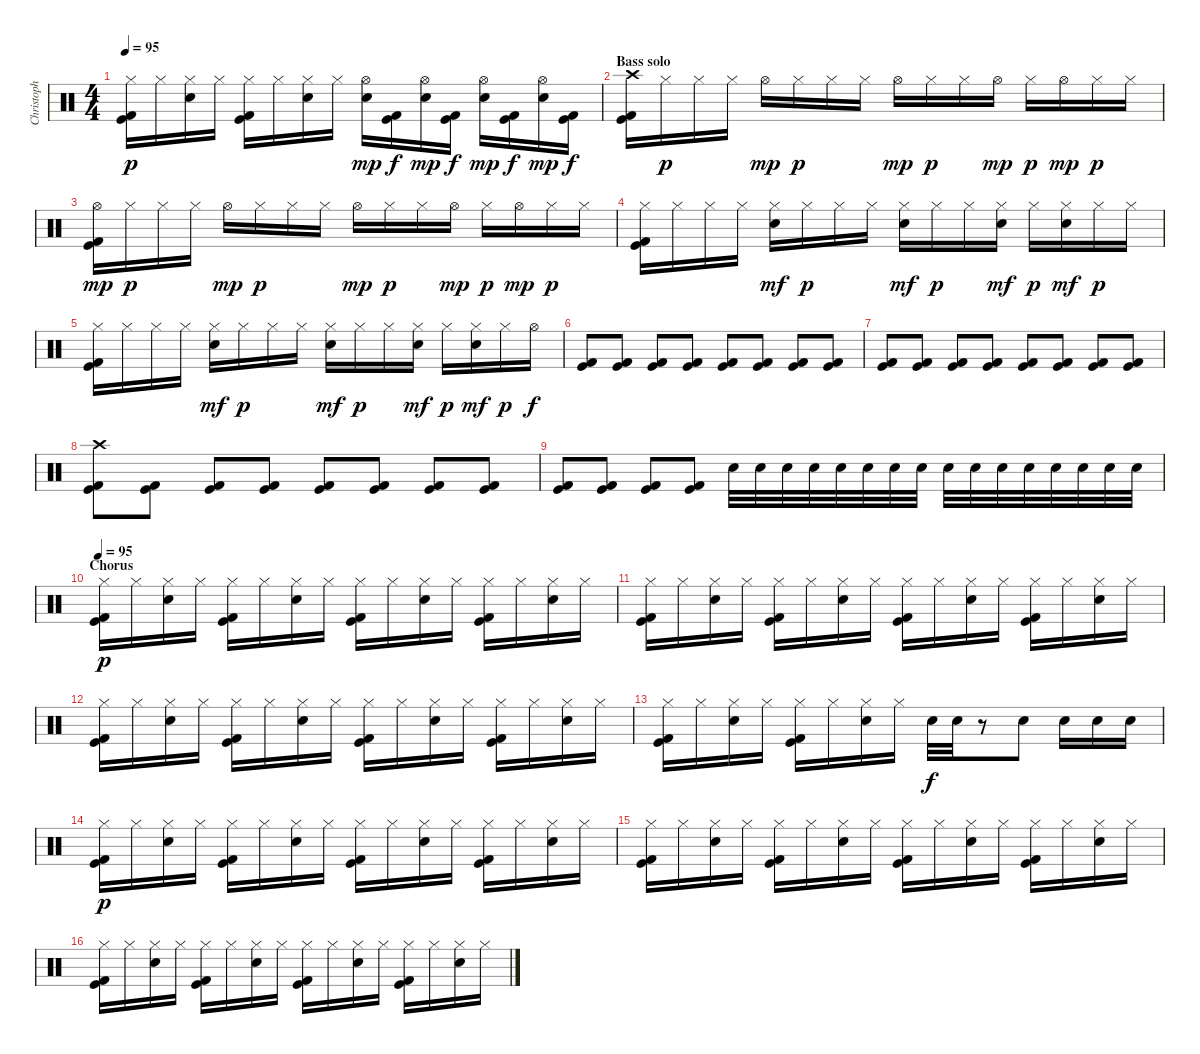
\track ("Christoph (Drums)" "Christoph ") {instrument percussion}
\staff {score}
\articulation defaults
\ts (4 4)
\tempo 95
\clef neutral
\ks c
("Hi-Hat (closed)" "Kick (hit) 2" "Kick (hit)").16{dy p} "Hi-Hat (closed)".16 ("Hi-Hat (closed)" "Snare (hit) 2").16 "Hi-Hat (closed)".16 ("Hi-Hat (closed)" "Kick (hit) 2" "Kick (hit)").16 "Hi-Hat (closed)".16 ("Hi-Hat (closed)" "Snare (hit) 2").16 "Hi-Hat (closed)".16 ("Hi-Hat (open)" "Snare (hit) 2").16{dy mp} ("Kick (hit) 2" "Kick (hit)").16{dy f} ("Hi-Hat (open)" "Snare (hit) 2").16{dy mp} ("Kick (hit) 2" "Kick (hit)").16{dy f} ("Hi-Hat (open)" "Snare (hit) 2").16{dy mp} ("Kick (hit) 2" "Kick (hit)").16{dy f} ("Hi-Hat (open)" "Snare (hit) 2").16{dy mp} ("Kick (hit) 2" "Kick (hit)").16{dy f} |
\section ("" "Bass solo")
("Crash high (hit)" "Kick (hit) 2" "Kick (hit)").16 "Hi-Hat (closed)".16{dy p} "Hi-Hat (closed)".16 "Hi-Hat (closed)".16 "Hi-Hat (open)".16{dy mp} "Hi-Hat (closed)".16{dy p} "Hi-Hat (closed)".16 "Hi-Hat (closed)".16 "Hi-Hat (open)".16{dy mp} "Hi-Hat (closed)".16{dy p} "Hi-Hat (closed)".16 "Hi-Hat (open)".16{dy mp} "Hi-Hat (closed)".16{dy p} "Hi-Hat (open)".16{dy mp} "Hi-Hat (closed)".16{dy p} "Hi-Hat (closed)".16 |
("Hi-Hat (open)" "Kick (hit) 2" "Kick (hit)").16{dy mp} "Hi-Hat (closed)".16{dy p} "Hi-Hat (closed)".16 "Hi-Hat (closed)".16 "Hi-Hat (open)".16{dy mp} "Hi-Hat (closed)".16{dy p} "Hi-Hat (closed)".16 "Hi-Hat (closed)".16 "Hi-Hat (open)".16{dy mp} "Hi-Hat (closed)".16{dy p} "Hi-Hat (closed)".16 "Hi-Hat (open)".16{dy mp} "Hi-Hat (closed)".16{dy p} "Hi-Hat (open)".16{dy mp} "Hi-Hat (closed)".16{dy p} "Hi-Hat (closed)".16 |
("Hi-Hat (closed)" "Kick (hit) 2" "Kick (hit)").16 "Hi-Hat (closed)".16 "Hi-Hat (closed)".16 "Hi-Hat (closed)".16 ("Hi-Hat (closed)" "Snare (hit) 2").16{dy mf} "Hi-Hat (closed)".16{dy p} "Hi-Hat (closed)".16 "Hi-Hat (closed)".16 ("Hi-Hat (closed)" "Snare (hit) 2").16{dy mf} "Hi-Hat (closed)".16{dy p} "Hi-Hat (closed)".16 ("Hi-Hat (closed)" "Snare (hit) 2").16{dy mf} "Hi-Hat (closed)".16{dy p} ("Hi-Hat (closed)" "Snare (hit) 2").16{dy mf} "Hi-Hat (closed)".16{dy p} "Hi-Hat (closed)".16 |
("Hi-Hat (closed)" "Kick (hit) 2" "Kick (hit)").16 "Hi-Hat (closed)".16 "Hi-Hat (closed)".16 "Hi-Hat (closed)".16 ("Hi-Hat (closed)" "Snare (hit) 2").16{dy mf} "Hi-Hat (closed)".16{dy p} "Hi-Hat (closed)".16 "Hi-Hat (closed)".16 ("Hi-Hat (closed)" "Snare (hit) 2").16{dy mf} "Hi-Hat (closed)".16{dy p} "Hi-Hat (closed)".16 ("Hi-Hat (closed)" "Snare (hit) 2").16{dy mf} "Hi-Hat (closed)".16{dy p} ("Hi-Hat (closed)" "Snare (hit) 2").16{dy mf} "Hi-Hat (closed)".16{dy p} "Hi-Hat (open)".16{dy f} |
("Kick (hit) 2" "Kick (hit)").8 ("Kick (hit) 2" "Kick (hit)").8 ("Kick (hit) 2" "Kick (hit)").8 ("Kick (hit) 2" "Kick (hit)").8 ("Kick (hit) 2" "Kick (hit)").8 ("Kick (hit) 2" "Kick (hit)").8 ("Kick (hit) 2" "Kick (hit)").8 ("Kick (hit) 2" "Kick (hit)").8 |
("Kick (hit) 2" "Kick (hit)").8 ("Kick (hit) 2" "Kick (hit)").8 ("Kick (hit) 2" "Kick (hit)").8 ("Kick (hit) 2" "Kick (hit)").8 ("Kick (hit) 2" "Kick (hit)").8 ("Kick (hit) 2" "Kick (hit)").8 ("Kick (hit) 2" "Kick (hit)").8 ("Kick (hit) 2" "Kick (hit)").8 |
("Crash high (hit)" "Kick (hit) 2" "Kick (hit)").8 ("Kick (hit) 2" "Kick (hit)").8 ("Kick (hit) 2" "Kick (hit)").8 ("Kick (hit) 2" "Kick (hit)").8 ("Kick (hit) 2" "Kick (hit)").8 ("Kick (hit) 2" "Kick (hit)").8 ("Kick (hit) 2" "Kick (hit)").8 ("Kick (hit) 2" "Kick (hit)").8 |
("Kick (hit) 2" "Kick (hit)").8 ("Kick (hit) 2" "Kick (hit)").8 ("Kick (hit) 2" "Kick (hit)").8 ("Kick (hit) 2" "Kick (hit)").8 "Snare (hit) 2".32{volume 8} "Snare (hit) 2".32{volume 15} "Snare (hit) 2".32 "Snare (hit) 2".32 "Snare (hit) 2".32 "Snare (hit) 2".32 "Snare (hit) 2".32 "Snare (hit) 2".32 "Snare (hit) 2".32 "Snare (hit) 2".32 "Snare (hit) 2".32 "Snare (hit) 2".32 "Snare (hit) 2".32 "Snare (hit) 2".32 "Snare (hit) 2".32 "Snare (hit) 2".32 |
\section ("" "Chorus")
\tempo 100
\tempo 95
("Hi-Hat (closed)" "Kick (hit) 2" "Kick (hit)").16{dy p} "Hi-Hat (closed)".16 ("Hi-Hat (closed)" "Snare (hit) 2").16 "Hi-Hat (closed)".16 ("Hi-Hat (closed)" "Kick (hit) 2" "Kick (hit)").16 "Hi-Hat (closed)".16 ("Hi-Hat (closed)" "Snare (hit) 2").16 "Hi-Hat (closed)".16 ("Hi-Hat (closed)" "Kick (hit) 2" "Kick (hit)").16 "Hi-Hat (closed)".16 ("Hi-Hat (closed)" "Snare (hit) 2").16 "Hi-Hat (closed)".16 ("Hi-Hat (closed)" "Kick (hit) 2" "Kick (hit)").16 "Hi-Hat (closed)".16 ("Hi-Hat (closed)" "Snare (hit) 2").16 "Hi-Hat (closed)".16 |
("Hi-Hat (closed)" "Kick (hit) 2" "Kick (hit)").16 "Hi-Hat (closed)".16 ("Hi-Hat (closed)" "Snare (hit) 2").16 "Hi-Hat (closed)".16 ("Hi-Hat (closed)" "Kick (hit) 2" "Kick (hit)").16 "Hi-Hat (closed)".16 ("Hi-Hat (closed)" "Snare (hit) 2").16 "Hi-Hat (closed)".16 ("Hi-Hat (closed)" "Kick (hit) 2" "Kick (hit)").16 "Hi-Hat (closed)".16 ("Hi-Hat (closed)" "Snare (hit) 2").16 "Hi-Hat (closed)".16 ("Hi-Hat (closed)" "Kick (hit) 2" "Kick (hit)").16 "Hi-Hat (closed)".16 ("Hi-Hat (closed)" "Snare (hit) 2").16 "Hi-Hat (closed)".16 |
("Hi-Hat (closed)" "Kick (hit) 2" "Kick (hit)").16 "Hi-Hat (closed)".16 ("Hi-Hat (closed)" "Snare (hit) 2").16 "Hi-Hat (closed)".16 ("Hi-Hat (closed)" "Kick (hit) 2" "Kick (hit)").16 "Hi-Hat (closed)".16 ("Hi-Hat (closed)" "Snare (hit) 2").16 "Hi-Hat (closed)".16 ("Hi-Hat (closed)" "Kick (hit) 2" "Kick (hit)").16 "Hi-Hat (closed)".16 ("Hi-Hat (closed)" "Snare (hit) 2").16 "Hi-Hat (closed)".16 ("Hi-Hat (closed)" "Kick (hit) 2" "Kick (hit)").16 "Hi-Hat (closed)".16 ("Hi-Hat (closed)" "Snare (hit) 2").16 "Hi-Hat (closed)".16 |
("Hi-Hat (closed)" "Kick (hit) 2" "Kick (hit)").16 "Hi-Hat (closed)".16 ("Hi-Hat (closed)" "Snare (hit) 2").16 "Hi-Hat (closed)".16 ("Hi-Hat (closed)" "Kick (hit) 2" "Kick (hit)").16 "Hi-Hat (closed)".16 ("Hi-Hat (closed)" "Snare (hit) 2").16 "Hi-Hat (closed)".16 "Snare (hit) 2".32{dy f} "Snare (hit) 2".32 r.8 "Snare (hit) 2".8 "Snare (hit) 2".16 "Snare (hit) 2".16 "Snare (hit) 2".16 |
("Hi-Hat (closed)" "Kick (hit) 2" "Kick (hit)").16{dy p} "Hi-Hat (closed)".16 ("Hi-Hat (closed)" "Snare (hit) 2").16 "Hi-Hat (closed)".16 ("Hi-Hat (closed)" "Kick (hit) 2" "Kick (hit)").16 "Hi-Hat (closed)".16 ("Hi-Hat (closed)" "Snare (hit) 2").16 "Hi-Hat (closed)".16 ("Hi-Hat (closed)" "Kick (hit) 2" "Kick (hit)").16 "Hi-Hat (closed)".16 ("Hi-Hat (closed)" "Snare (hit) 2").16 "Hi-Hat (closed)".16 ("Hi-Hat (closed)" "Kick (hit) 2" "Kick (hit)").16 "Hi-Hat (closed)".16 ("Hi-Hat (closed)" "Snare (hit) 2").16 "Hi-Hat (closed)".16 |
("Hi-Hat (closed)" "Kick (hit) 2" "Kick (hit)").16 "Hi-Hat (closed)".16 ("Hi-Hat (closed)" "Snare (hit) 2").16 "Hi-Hat (closed)".16 ("Hi-Hat (closed)" "Kick (hit) 2" "Kick (hit)").16 "Hi-Hat (closed)".16 ("Hi-Hat (closed)" "Snare (hit) 2").16 "Hi-Hat (closed)".16 ("Hi-Hat (closed)" "Kick (hit) 2" "Kick (hit)").16 "Hi-Hat (closed)".16 ("Hi-Hat (closed)" "Snare (hit) 2").16 "Hi-Hat (closed)".16 ("Hi-Hat (closed)" "Kick (hit) 2" "Kick (hit)").16 "Hi-Hat (closed)".16 ("Hi-Hat (closed)" "Snare (hit) 2").16 "Hi-Hat (closed)".16 |
("Hi-Hat (closed)" "Kick (hit) 2" "Kick (hit)").16 "Hi-Hat (closed)".16 ("Hi-Hat (closed)" "Snare (hit) 2").16 "Hi-Hat (closed)".16 ("Hi-Hat (closed)" "Kick (hit) 2" "Kick (hit)").16 "Hi-Hat (closed)".16 ("Hi-Hat (closed)" "Snare (hit) 2").16 "Hi-Hat (closed)".16 ("Hi-Hat (closed)" "Kick (hit) 2" "Kick (hit)").16 "Hi-Hat (closed)".16 ("Hi-Hat (closed)" "Snare (hit) 2").16 "Hi-Hat (closed)".16 ("Hi-Hat (closed)" "Kick (hit) 2" "Kick (hit)").16 "Hi-Hat (closed)".16 ("Hi-Hat (closed)" "Snare (hit) 2").16 "Hi-Hat (closed)".16
